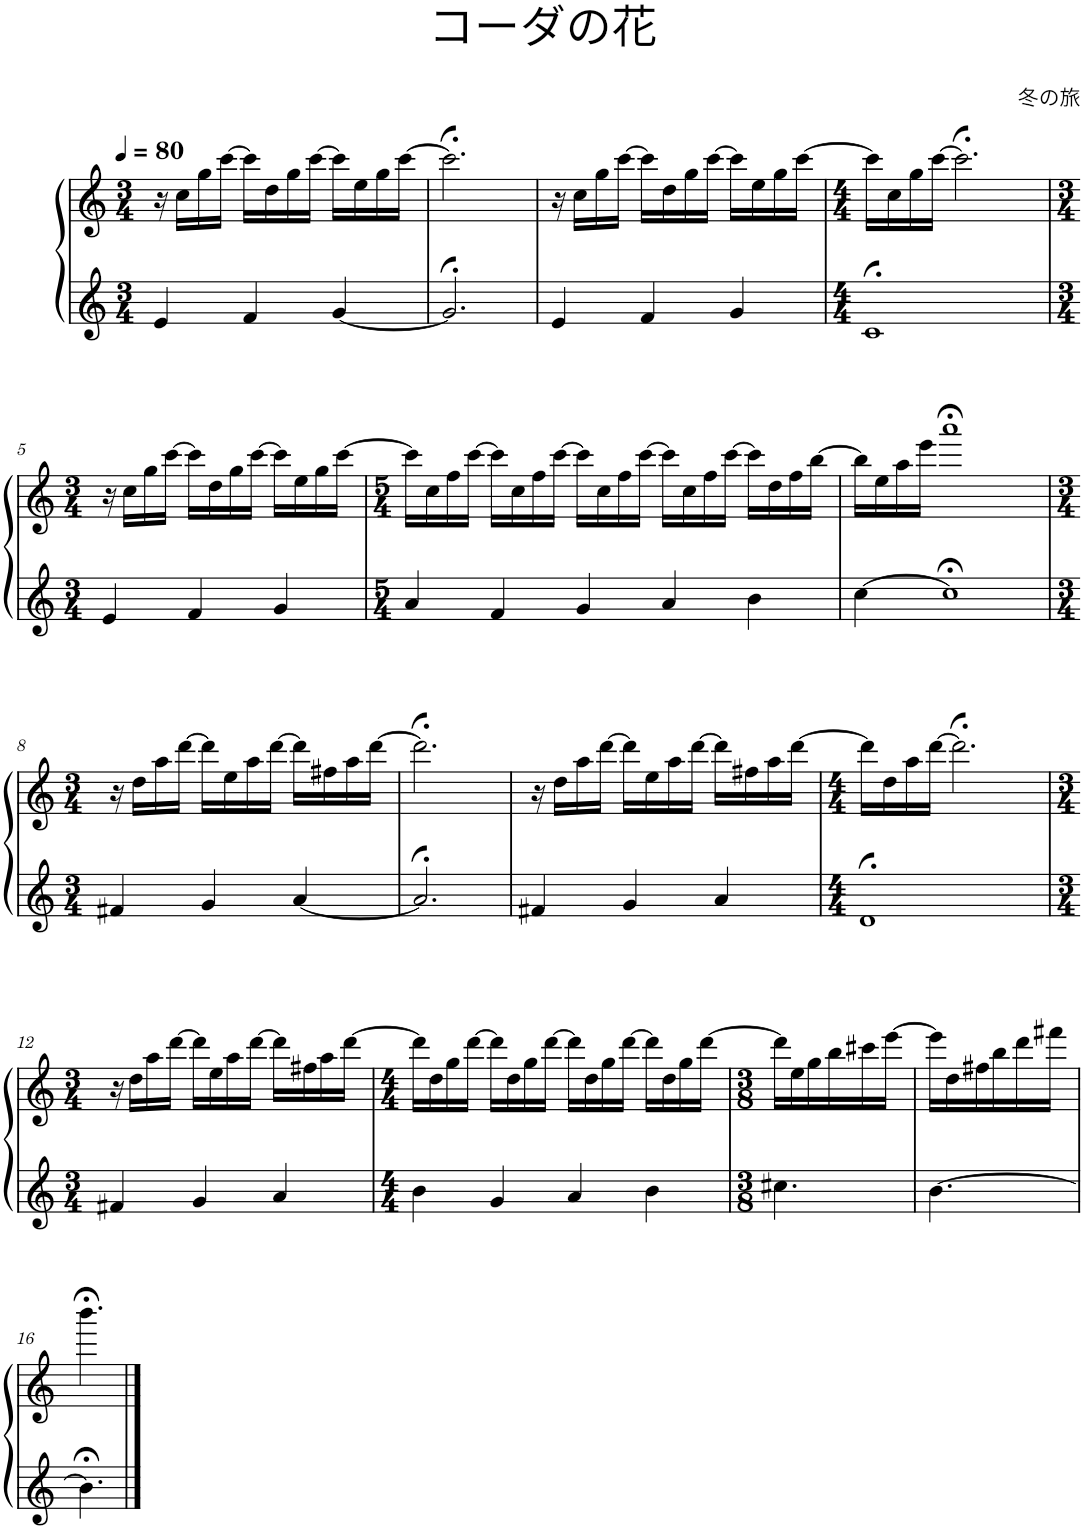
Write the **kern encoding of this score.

**kern	**kern
*part1	*part1
*staff2	*staff1
*I"Piano	*
*I'Pno.	*
*clefG2	*clefG2
*k[]	*k[]
*M3/4	*M3/4
*MM80	*MM80
=1	=1
4e/	16r
.	16cc\LL
.	16gg\
.	[16ccc\JJ
4f/	16ccc\LL]
.	16dd\
.	16gg\
.	[16ccc\JJ
[4g/	16ccc\LL]
.	16ee\
.	16gg\
.	[16ccc\JJ
=2	=2
2.g;</]	2.ccc;<\]
=3	=3
4e/	16r
.	16cc\LL
.	16gg\
.	[16ccc\JJ
4f/	16ccc\LL]
.	16dd\
.	16gg\
.	[16ccc\JJ
4g/	16ccc\LL]
.	16ee\
.	16gg\
.	[16ccc\JJ
=4	=4
*M4/4	*M4/4
1c;<	16ccc\LL]
.	16cc\
.	16gg\
.	[16ccc\JJ
.	2.ccc;<\]
!!LO:LB:g=z
=5	=5
*M3/4	*M3/4
4e/	16r
.	16cc\LL
.	16gg\
.	[16ccc\JJ
4f/	16ccc\LL]
.	16dd\
.	16gg\
.	[16ccc\JJ
4g/	16ccc\LL]
.	16ee\
.	16gg\
.	[16ccc\JJ
=6	=6
*M5/4	*M5/4
4a/	16ccc\LL]
.	16cc\
.	16ff\
.	[16ccc\JJ
4f/	16ccc\LL]
.	16cc\
.	16ff\
.	[16ccc\JJ
4g/	16ccc\LL]
.	16cc\
.	16ff\
.	[16ccc\JJ
4a/	16ccc\LL]
.	16cc\
.	16ff\
.	[16ccc\JJ
4b\	16ccc\LL]
.	16dd\
.	16ff\
.	[16bb\JJ
=7	=7
[4cc\	16bb\LL]
.	16ee\
.	16aa\
.	16eee\JJ
1cc;<]	1aaa;<
!!LO:LB:g=z
=8	=8
*M3/4	*M3/4
4f#X/	16r
.	16dd\LL
.	16aa\
.	[16ddd\JJ
4g/	16ddd\LL]
.	16ee\
.	16aa\
.	[16ddd\JJ
[4a/	16ddd\LL]
.	16ff#X\
.	16aa\
.	[16ddd\JJ
=9	=9
2.a;</]	2.ddd;<\]
=10	=10
4f#X/	16r
.	16dd\LL
.	16aa\
.	[16ddd\JJ
4g/	16ddd\LL]
.	16ee\
.	16aa\
.	[16ddd\JJ
4a/	16ddd\LL]
.	16ff#X\
.	16aa\
.	[16ddd\JJ
=11	=11
*M4/4	*M4/4
1d;<	16ddd\LL]
.	16dd\
.	16aa\
.	[16ddd\JJ
.	2.ddd;<\]
!!LO:LB:g=z
=12	=12
*M3/4	*M3/4
4f#X/	16r
.	16dd\LL
.	16aa\
.	[16ddd\JJ
4g/	16ddd\LL]
.	16ee\
.	16aa\
.	[16ddd\JJ
4a/	16ddd\LL]
.	16ff#X\
.	16aa\
.	[16ddd\JJ
=13	=13
*M4/4	*M4/4
4b\	16ddd\LL]
.	16dd\
.	16gg\
.	[16ddd\JJ
4g/	16ddd\LL]
.	16dd\
.	16gg\
.	[16ddd\JJ
4a/	16ddd\LL]
.	16dd\
.	16gg\
.	[16ddd\JJ
4b\	16ddd\LL]
.	16dd\
.	16gg\
.	[16ddd\JJ
=14	=14
*M3/8	*M3/8
4.cc#X\	16ddd\LL]
.	16ee\
.	16gg\
.	16bb\
.	16ccc#X\
.	[16eee\JJ
=15	=15
[4.b\	16eee\LL]
.	16dd\
.	16ff#X\
.	16bb\
.	16ddd\
.	16fff#X\JJ
!!LO:LB:g=z
=16	=16
4.b;<\]	4.bbb;<\
==	==
*-	*-
